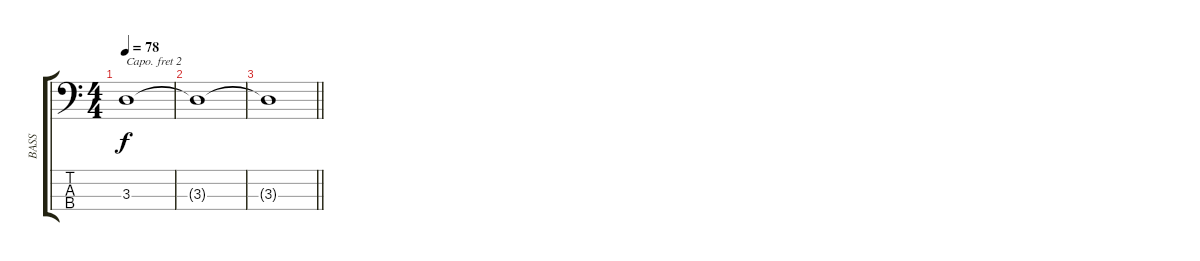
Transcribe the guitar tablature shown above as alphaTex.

\track ("BASS" "BASS") {instrument electricbassfinger}
\staff {score tabs}
\capo 2
\tuning (G2 D2 A1 E1) {hide}
\ts (4 4)
\tempo 78
\clef f4
\ks c
3.3{t}.1{dy f} |
3.3{t}.1 |
\barLineRight lightlight
3.3{t}.1
